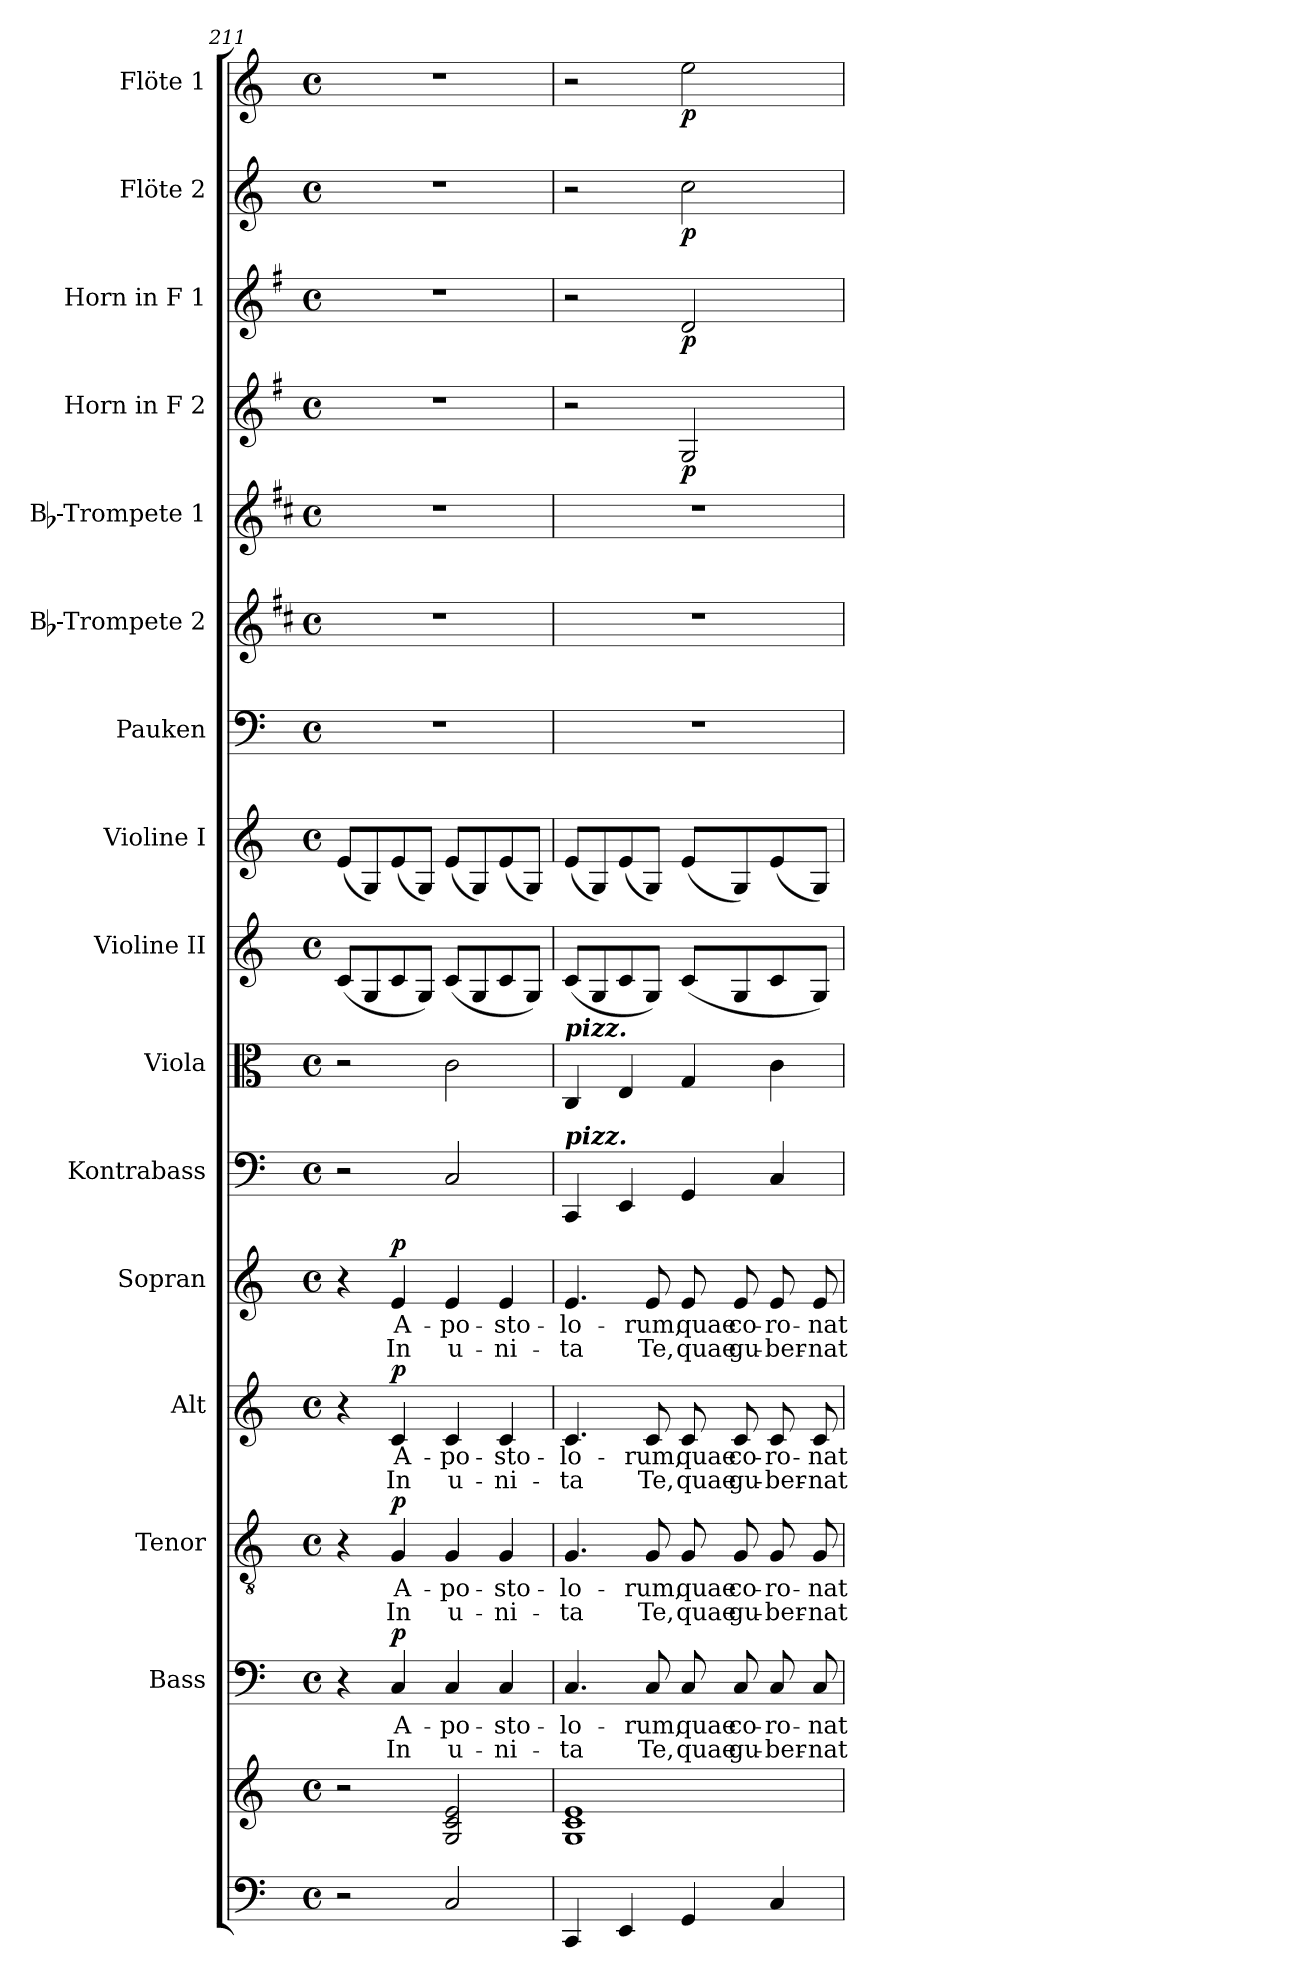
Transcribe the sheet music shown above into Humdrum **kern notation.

**kern	**kern	**kern	**text	**text	**dynam	**kern	**text	**text	**dynam	**kern	**text	**text	**dynam	**kern	**text	**text	**dynam	**kern	**kern	**kern	**kern	**kern	**kern	**kern	**kern	**dynam	**kern	**dynam	**kern	**dynam	**kern	**dynam
*part16	*part16	*part15	*part15	*part15	*part15	*part14	*part14	*part14	*part14	*part13	*part13	*part13	*part13	*part12	*part12	*part12	*part12	*part11	*part10	*part9	*part8	*part7	*part6	*part5	*part4	*part4	*part3	*part3	*part2	*part2	*part1	*part1
*staff17	*staff16	*staff15	*staff15	*staff15	*staff15	*staff14	*staff14	*staff14	*staff14	*staff13	*staff13	*staff13	*staff13	*staff12	*staff12	*staff12	*staff12	*staff11	*staff10	*staff9	*staff8	*staff7	*staff6	*staff5	*staff4	*staff4	*staff3	*staff3	*staff2	*staff2	*staff1	*staff1
*	*	*I"Bass	*	*	*	*I"Tenor	*	*	*	*I"Alt	*	*	*	*I"Sopran	*	*	*	*I"Kontrabass	*I"Viola	*I"Violine II	*I"Violine I	*I"Pauken	*I"Bb-Trompete 2	*I"Bb-Trompete 1	*I"Horn in F 2	*	*I"Horn in F 1	*	*I"Flöte 2	*	*I"Flöte 1	*
*	*	*I'B.	*	*	*	*I'T.	*	*	*	*I'A.	*	*	*	*I'S.	*	*	*	*I'Kb.	*I'Vla.	*I'Vl. II	*I'Vl. I	*I'Pk.	*I'Bb Trp. 2	*I'Bb Trp. 1	*	*	*	*	*I'Fl. 2	*	*I'Fl. 1	*
!!LO:PB:g=z
*clefF4	*clefG2	*clefF4	*	*	*	*clefGv2	*	*	*	*clefG2	*	*	*	*clefG2	*	*	*	*clefF4	*clefC3	*clefG2	*clefG2	*clefF4	*clefG2	*clefG2	*clefG2	*	*clefG2	*	*clefG2	*	*clefG2	*
*	*	*	*	*	*	*	*	*	*	*	*	*	*	*	*	*	*	*ITrd7c12	*	*	*	*	*ITrd1c2	*ITrd1c2	*ITrd4c7	*	*ITrd4c7	*	*	*	*	*
*k[]	*k[]	*k[]	*	*	*	*k[]	*	*	*	*k[]	*	*	*	*k[]	*	*	*	*k[]	*k[]	*k[]	*k[]	*k[]	*k[]	*k[]	*k[]	*	*k[]	*	*k[]	*	*k[]	*
*C:	*C:	*C:	*	*	*	*C:	*	*	*	*C:	*	*	*	*C:	*	*	*	*C:	*C:	*C:	*C:	*C:	*C:	*C:	*C:	*	*C:	*	*C:	*	*C:	*
*M4/4	*M4/4	*M4/4	*	*	*	*M4/4	*	*	*	*M4/4	*	*	*	*M4/4	*	*	*	*M4/4	*M4/4	*M4/4	*M4/4	*M4/4	*M4/4	*M4/4	*M4/4	*	*M4/4	*	*M4/4	*	*M4/4	*
*met(c)	*met(c)	*met(c)	*	*	*	*met(c)	*	*	*	*met(c)	*	*	*	*met(c)	*	*	*	*met(c)	*met(c)	*met(c)	*met(c)	*met(c)	*met(c)	*met(c)	*met(c)	*	*met(c)	*	*met(c)	*	*met(c)	*
=211	=211	=211	=211	=211	=211	=211	=211	=211	=211	=211	=211	=211	=211	=211	=211	=211	=211	=211	=211	=211	=211	=211	=211	=211	=211	=211	=211	=211	=211	=211	=211	=211
2r	2r	4r	.	.	.	4r	.	.	.	4r	.	.	.	4r	.	.	.	2r	2r	(<8c/L	(<8e/L	1r	1r	1r	1r	.	1r	.	1r	.	1r	.
.	.	.	.	.	.	.	.	.	.	.	.	.	.	.	.	.	.	.	.	8G/	8G/)	.	.	.	.	.	.	.	.	.	.	.
!	!	!	!LO:LY:b	!LO:LY:b	!LO:DY:a	!	!LO:LY:b	!LO:LY:b	!LO:DY:a	!	!LO:LY:b	!LO:LY:b	!LO:DY:a	!	!LO:LY:b	!LO:LY:b	!LO:DY:a	!	!	!	!	!	!	!	!	!	!	!	!	!	!	!
.	.	4C/	A-	In	p	4G/	A-	In	p	4c/	A-	In	p	4e/	A-	In	p	.	.	8c/	(<8e/	.	.	.	.	.	.	.	.	.	.	.
.	.	.	.	.	.	.	.	.	.	.	.	.	.	.	.	.	.	.	.	8G/J)	8G/J)	.	.	.	.	.	.	.	.	.	.	.
!	!	!	!LO:LY:b	!LO:LY:b	!	!	!LO:LY:b	!LO:LY:b	!	!	!LO:LY:b	!LO:LY:b	!	!	!LO:LY:b	!LO:LY:b	!	!	!	!	!	!	!	!	!	!	!	!	!	!	!	!
2C/	2G/ 2c/ 2e/	4C/	-po-	u-	.	4G/	-po-	u-	.	4c/	-po-	u-	.	4e/	-po-	u-	.	2CC/	2c\	(<8c/L	(<8e/L	.	.	.	.	.	.	.	.	.	.	.
.	.	.	.	.	.	.	.	.	.	.	.	.	.	.	.	.	.	.	.	8G/	8G/)	.	.	.	.	.	.	.	.	.	.	.
!	!	!	!LO:LY:b	!LO:LY:b	!	!	!LO:LY:b	!LO:LY:b	!	!	!LO:LY:b	!LO:LY:b	!	!	!LO:LY:b	!LO:LY:b	!	!	!	!	!	!	!	!	!	!	!	!	!	!	!	!
.	.	4C/	-sto-	-ni-	.	4G/	-sto-	-ni-	.	4c/	-sto-	-ni-	.	4e/	-sto-	-ni-	.	.	.	8c/	(<8e/	.	.	.	.	.	.	.	.	.	.	.
.	.	.	.	.	.	.	.	.	.	.	.	.	.	.	.	.	.	.	.	8G/J)	8G/J)	.	.	.	.	.	.	.	.	.	.	.
=212	=212	=212	=212	=212	=212	=212	=212	=212	=212	=212	=212	=212	=212	=212	=212	=212	=212	=212	=212	=212	=212	=212	=212	=212	=212	=212	=212	=212	=212	=212	=212	=212
!	!	!	!	!	!	!	!	!	!	!	!	!	!	!	!	!	!	!	!LO:TX:a:Bi:t=pizz.	!	!	!	!	!	!	!	!	!	!	!	!	!
!	!	!	!	!	!	!	!	!	!	!	!	!	!	!	!	!	!	!LO:TX:a:Bi:t=pizz.	!	!	!	!	!	!	!	!	!	!	!	!	!	!
!	!	!	!LO:LY:b	!LO:LY:b	!	!	!LO:LY:b	!LO:LY:b	!	!	!LO:LY:b	!LO:LY:b	!	!	!LO:LY:b	!LO:LY:b	!	!	!	!	!	!	!	!	!	!	!	!	!	!	!	!
4CC/	1G 1c 1e	4.C/	-lo-	-ta	.	4.G/	-lo-	-ta	.	4.c/	-lo-	-ta	.	4.e/	-lo-	-ta	.	4CCC/	4C/	(<8c/L	(<8e/L	1r	1r	1r	2r	.	2r	.	2r	.	2r	.
.	.	.	.	.	.	.	.	.	.	.	.	.	.	.	.	.	.	.	.	8G/	8G/)	.	.	.	.	.	.	.	.	.	.	.
4EE/	.	.	.	.	.	.	.	.	.	.	.	.	.	.	.	.	.	4EEE/	4E/	8c/	(<8e/	.	.	.	.	.	.	.	.	.	.	.
!	!	!	!LO:LY:b	!LO:LY:b	!	!	!LO:LY:b	!LO:LY:b	!	!	!LO:LY:b	!LO:LY:b	!	!	!LO:LY:b	!LO:LY:b	!	!	!	!	!	!	!	!	!	!	!	!	!	!	!	!
.	.	8C/	-rum,	Te,	.	8G/	-rum,	Te,	.	8c/	-rum,	Te,	.	8e/	-rum,	Te,	.	.	.	8G/J)	8G/J)	.	.	.	.	.	.	.	.	.	.	.
!	!	!	!LO:LY:b	!LO:LY:b	!	!	!LO:LY:b	!LO:LY:b	!	!	!LO:LY:b	!LO:LY:b	!	!	!LO:LY:b	!LO:LY:b	!	!	!	!	!	!	!	!	!	!LO:DY:b	!	!LO:DY:b	!	!LO:DY:b	!	!LO:DY:b
4GG/	.	8C/	quae	quae	.	8G/	quae	quae	.	8c/	quae	quae	.	8e/	quae	quae	.	4GGG/	4G/	(<8c/L	(<8e/L	.	.	.	2C/	p	2G/	p	2cc\	p	2ee\	p
!	!	!	!LO:LY:b	!LO:LY:b	!	!	!LO:LY:b	!LO:LY:b	!	!	!LO:LY:b	!LO:LY:b	!	!	!LO:LY:b	!LO:LY:b	!	!	!	!	!	!	!	!	!	!	!	!	!	!	!	!
.	.	8C/	co-	gu-	.	8G/	co-	gu-	.	8c/	co-	gu-	.	8e/	co-	gu-	.	.	.	8G/	8G/)	.	.	.	.	.	.	.	.	.	.	.
!	!	!	!LO:LY:b	!LO:LY:b	!	!	!LO:LY:b	!LO:LY:b	!	!	!LO:LY:b	!LO:LY:b	!	!	!LO:LY:b	!LO:LY:b	!	!	!	!	!	!	!	!	!	!	!	!	!	!	!	!
4C/	.	8C/	-ro-	-ber-	.	8G/	-ro-	-ber-	.	8c/	-ro-	-ber-	.	8e/	-ro-	-ber-	.	4CC/	4c\	8c/	(<8e/	.	.	.	.	.	.	.	.	.	.	.
!	!	!	!LO:LY:b	!LO:LY:b	!	!	!LO:LY:b	!LO:LY:b	!	!	!LO:LY:b	!LO:LY:b	!	!	!LO:LY:b	!LO:LY:b	!	!	!	!	!	!	!	!	!	!	!	!	!	!	!	!
.	.	8C/	-nat	-nat	.	8G/	-nat	-nat	.	8c/	-nat	-nat	.	8e/	-nat	-nat	.	.	.	8G/J)	8G/J)	.	.	.	.	.	.	.	.	.	.	.
=	=	=	=	=	=	=	=	=	=	=	=	=	=	=	=	=	=	=	=	=	=	=	=	=	=	=	=	=	=	=	=	=
*-	*-	*-	*-	*-	*-	*-	*-	*-	*-	*-	*-	*-	*-	*-	*-	*-	*-	*-	*-	*-	*-	*-	*-	*-	*-	*-	*-	*-	*-	*-	*-	*-
